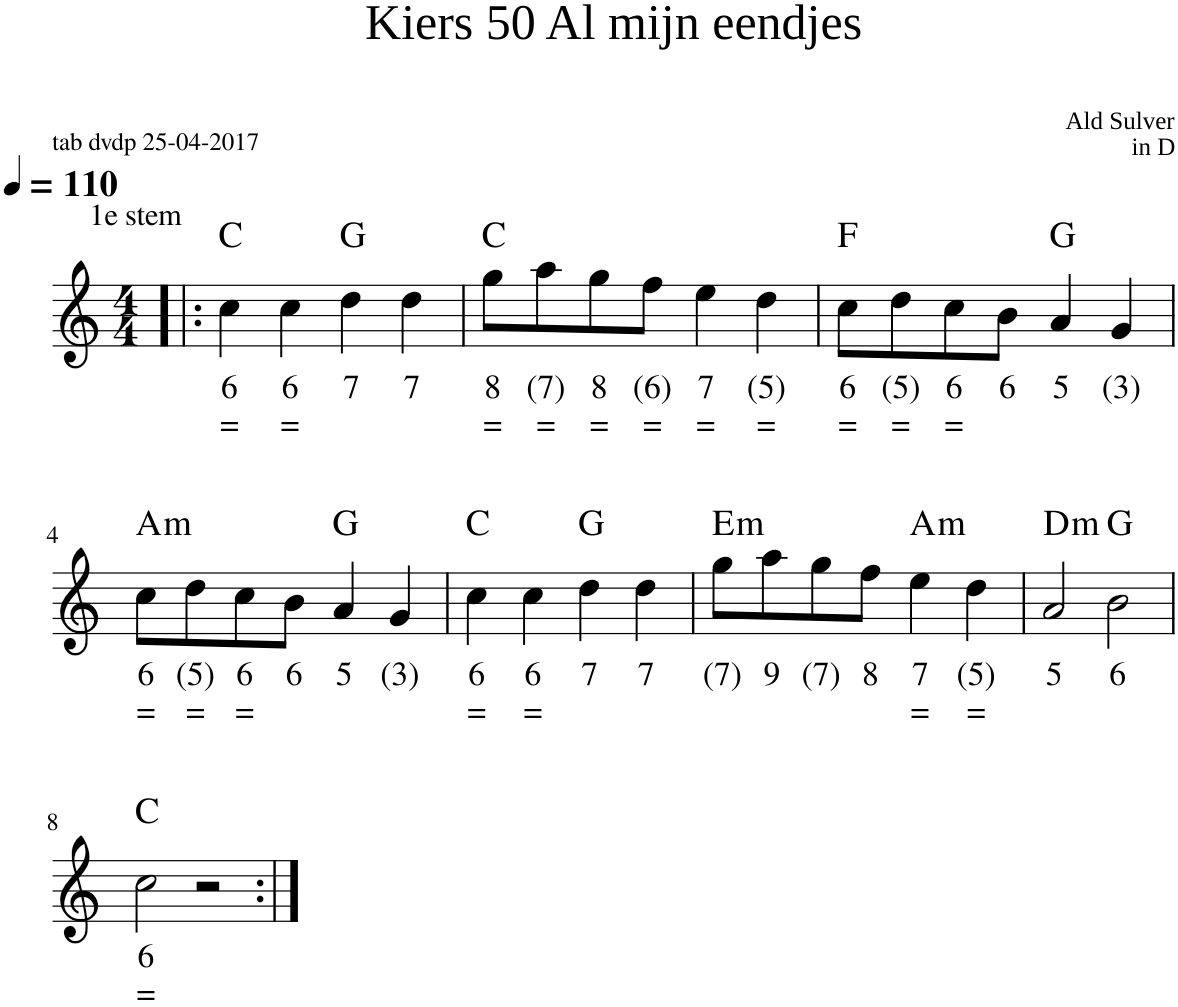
**kern	**text	**text	**kern	**text	**text	**harte	**kern	**text	**text	**harte
*part3	*part3	*part3	*part2	*part2	*part2	*part2	*part1	*part1	*part1	*part1
*staff3	*staff3	*staff3	*staff2	*staff2	*staff2	*	*staff1	*staff1	*staff1	*
*I"Accordion	*	*	*I"Voice	*	*	*	*I"Accordion	*	*	*
*I'Acc	*	*	*	*	*	*	*I'Acc	*	*	*
*stria5	*	*	*stria5	*	*	*	*	*	*	*
*clefG2	*	*	*clefG2	*	*	*	*clefG2	*	*	*
*k[]	*	*	*k[]	*	*	*	*k[]	*	*	*
*M4/4	*	*	*M4/4	*	*	*	*M4/4	*	*	*
*MM110	*	*	*MM110	*	*	*	*MM110	*	*	*
=1!|:	=1!|:	=1!|:	=1!|:	=1!|:	=1!|:	=1!|:	=1!|:	=1!|:	=1!|:	=1!|:
!	!	!	!	!	!	!	!LO:TX:a:t=1e stem	!	!	!
!	!	!	!LO:TX:a:t=2e stem	!	!	!	!	!	!	!
!LO:TX:a:t=bas instrument	!	!	!	!	!	!	!	!	!	!
!	!	!	!	!	!	!	!	!LO:LY:b	!LO:LY:b	!
2c	3	=	8eL	4	=	C:maj	4cc\	6	=	C:maj
.	.	.	8g	5	=	.	.	.	.	.
!	!	!	!	!	!	!	!	!LO:LY:b	!LO:LY:b	!
.	.	.	8e	4	=	.	4cc\	6	=	.
.	.	.	8gJ	5	=	.	.	.	.	.
!	!	!	!	!	!	!	!	!LO:LY:b	!	!
2G	2	=	8bL	6	.	G:maj	4dd\	7	.	G:maj
.	.	.	8g	(3)	.	.	.	.	.	.
!	!	!	!	!	!	!	!	!LO:LY:b	!	!
.	.	.	8b	6	.	.	4dd\	7	.	.
.	.	.	8gJ	(3)	.	.	.	.	.	.
=2	=2	=2	=2	=2	=2	=2	=2	=2	=2	=2
!	!	!	!	!	!	!	!	!LO:LY:b	!LO:LY:b	!
2c	3	=	8eL	4	=	C:maj	8gg\L	8	=	C:maj
!	!	!	!	!	!	!	!	!LO:LY:b	!LO:LY:b	!
.	.	.	8f	(3)	=	.	8aa\	(7)	=	.
!	!	!	!	!	!	!	!	!LO:LY:b	!LO:LY:b	!
.	.	.	8e	4	=	.	8gg\	8	=	.
!	!	!	!	!	!	!	!	!LO:LY:b	!LO:LY:b	!
.	.	.	8dJ	3	.	.	8ff\J	(6)	=	.
!	!	!	!	!	!	!	!	!LO:LY:b	!LO:LY:b	!
2e	4	=	8cL	3	=	.	4ee\	7	=	.
.	.	.	8d	3	.	.	.	.	.	.
!	!	!	!	!	!	!	!	!LO:LY:b	!LO:LY:b	!
.	.	.	8e	4	=	.	4dd\	(5)	=	.
.	.	.	8gJ	5	=	.	.	.	.	.
=3	=3	=3	=3	=3	=3	=3	=3	=3	=3	=3
!	!	!	!	!	!	!	!	!LO:LY:b	!LO:LY:b	!
4f	(3)	=	4a	(4)	=	F:maj	8cc\L	6	=	F:maj
!	!	!	!	!	!	!	!	!LO:LY:b	!LO:LY:b	!
.	.	.	.	.	.	.	8dd\	(5)	=	.
!	!	!	!	!	!	!	!	!LO:LY:b	!LO:LY:b	!
4f	(3)	=	4a	(4)	=	.	8cc\	6	=	.
!	!	!	!	!	!	!	!	!LO:LY:b	!	!
.	.	.	.	.	.	.	8b\J	6	.	.
!	!	!	!	!	!	!	!	!LO:LY:b	!	!
2g	(3)	.	2b	6	.	G:maj	4a/	5	.	G:maj
!	!	!	!	!	!	!	!	!LO:LY:b	!	!
.	.	.	.	.	.	.	4g/	(3)	.	.
!!LO:LB:g=z
=4	=4	=4	=4	=4	=4	=4	=4	=4	=4	=4
!	!	!	!	!	!	!LO:H:kt=m	!	!LO:LY:b	!LO:LY:b	!LO:H:kt=m
4a	(4)	=	4cc	6	=	A:min	8cc\L	6	=	A:min
!	!	!	!	!	!	!	!	!LO:LY:b	!LO:LY:b	!
.	.	.	.	.	.	.	8dd\	(5)	=	.
!	!	!	!	!	!	!	!	!LO:LY:b	!LO:LY:b	!
4a	(4)	=	4cc	6	=	.	8cc\	6	=	.
!	!	!	!	!	!	!	!	!LO:LY:b	!	!
.	.	.	.	.	.	.	8b\J	6	.	.
!	!	!	!	!	!	!	!	!LO:LY:b	!	!
2g	(3)	.	2b	6	.	G:maj	4a/	5	.	G:maj
!	!	!	!	!	!	!	!	!LO:LY:b	!	!
.	.	.	.	.	.	.	4g/	(3)	.	.
=5	=5	=5	=5	=5	=5	=5	=5	=5	=5	=5
!	!	!	!	!	!	!	!	!LO:LY:b	!LO:LY:b	!
2c	3	=	8eL	4	=	C:maj	4cc\	6	=	C:maj
.	.	.	8g	5	=	.	.	.	.	.
!	!	!	!	!	!	!	!	!LO:LY:b	!LO:LY:b	!
.	.	.	8e	4	=	.	4cc\	6	=	.
.	.	.	8gJ	5	=	.	.	.	.	.
!	!	!	!	!	!	!	!	!LO:LY:b	!	!
2g	(3)	.	8bL	6	.	G:maj	4dd\	7	.	G:maj
.	.	.	8g	(3)	.	.	.	.	.	.
!	!	!	!	!	!	!	!	!LO:LY:b	!	!
.	.	.	8b	6	.	.	4dd\	7	.	.
.	.	.	8gJ	(3)	.	.	.	.	.	.
=6	=6	=6	=6	=6	=6	=6	=6	=6	=6	=6
!	!	!	!	!	!	!LO:H:kt=m	!	!LO:LY:b	!	!LO:H:kt=m
2c	3	=	8eL	(2)	.	E:min	8gg\L	(7)	.	E:min
!	!	!	!	!	!	!	!	!LO:LY:b	!	!
.	.	.	8f	4	.	.	8aa\	9	.	.
!	!	!	!	!	!	!	!	!LO:LY:b	!	!
.	.	.	8e	(2)	.	.	8gg\	(7)	.	.
!	!	!	!	!	!	!	!	!LO:LY:b	!	!
.	.	.	8dJ	3	.	.	8ff\J	8	.	.
!	!	!	!	!	!	!LO:H:kt=m	!	!LO:LY:b	!LO:LY:b	!LO:H:kt=m
2a	(4)	=	8cL	3	=	A:min	4ee\	7	=	A:min
.	.	.	8d	3	.	.	.	.	.	.
!	!	!	!	!	!	!	!	!LO:LY:b	!LO:LY:b	!
.	.	.	8e	4	=	.	4dd\	(5)	=	.
.	.	.	8gJ	5	=	.	.	.	.	.
=7	=7	=7	=7	=7	=7	=7	=7	=7	=7	=7
!	!	!	!	!	!	!LO:H:kt=m	!	!LO:LY:b	!	!LO:H:kt=m
2e	(2)	.	2f	4	.	D:min	2a/	5	.	D:min
!	!	!	!	!	!	!	!	!LO:LY:b	!	!
2g	(3)	.	2f	4	.	G:maj	2b\	6	.	G:maj
!!LO:LB:g=z
=8	=8	=8	=8	=8	=8	=8	=8	=8	=8	=8
!	!	!	!	!	!	!	!	!LO:LY:b	!LO:LY:b	!
2c	3	=	2e	4	=	C:maj	2cc\	6	=	C:maj
2r	.	.	2r	.	.	.	2r	.	.	.
=:|!	=:|!	=:|!	=:|!	=:|!	=:|!	=:|!	=:|!	=:|!	=:|!	=:|!
*-	*-	*-	*-	*-	*-	*-	*-	*-	*-	*-
